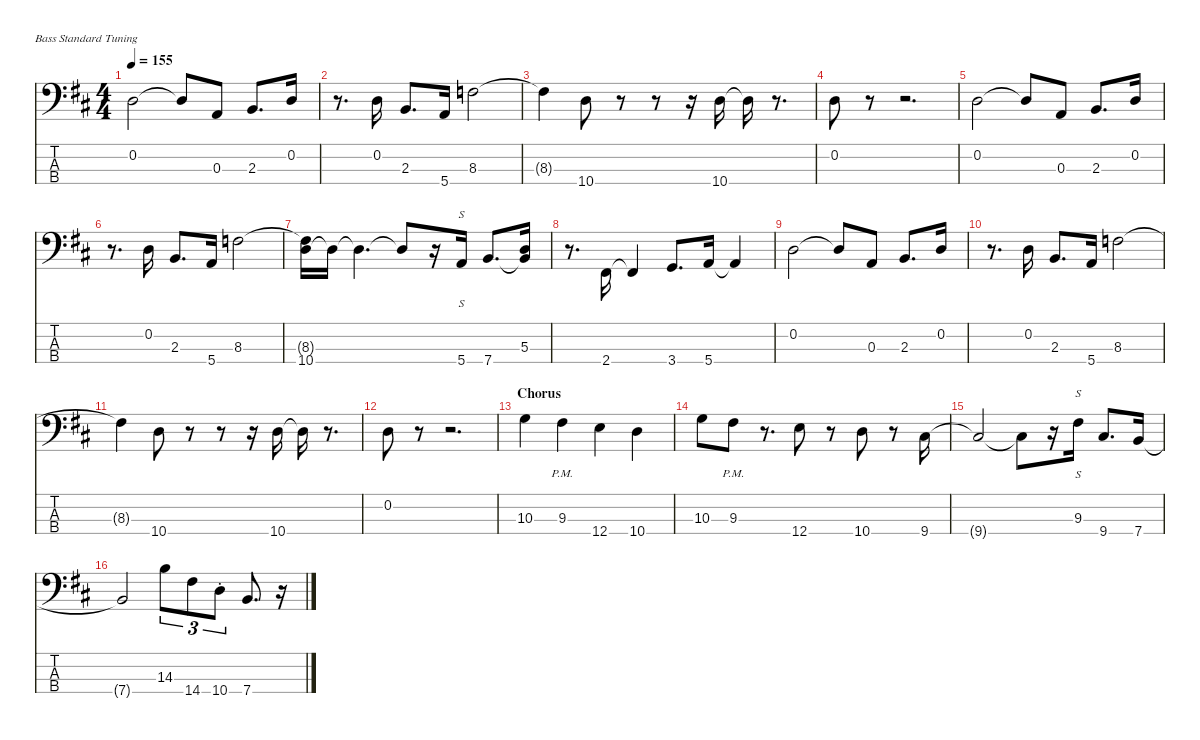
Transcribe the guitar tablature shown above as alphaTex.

\hideDynamics
\bracketExtendMode nobrackets
\singleTrackTrackNamePolicy hidden
\multiTrackTrackNamePolicy hidden
\otherSystemsTrackNameOrientation horizontal
\track ("Bass" "E-Bass") {instrument electricbassfinger}
\staff {score tabs}
\tuning (G2 D2 A1 E1)
\ts (4 4)
\tempo 155
\clef f4
\ks d
0.2{acc forcenatural}.2{dy f beam Down} 0.2{t acc forcenatural}.8{beam Up} 0.3{acc forcenatural}.8{beam Up} 2.3{acc forcenatural}.8{d beam Up} 0.2{acc forcenatural}.16{beam Up} |
r.8{d beam Down} 0.2{acc forcenatural}.16{beam Down} 2.3{acc forcenatural}.8{d beam Up} 5.4{acc forcenatural}.16{beam Up} 8.3{acc forcenatural}.2{dy mf beam Down} |
8.3{t acc forcenatural}.4{beam Down} 10.4{acc forcenatural}.8{dy f beam Down} r.8{beam Down} r.8{beam Down} r.16{beam Down} 10.4{acc forcenatural}.16{beam Down} 10.4{t acc forcenatural}.16{beam Down} r.8{d beam Down} |
0.2{acc forcenatural}.8{beam Down} r.8{beam Down} r.2{d beam Down} |
0.2{acc forcenatural}.2{beam Down} 0.2{t acc forcenatural}.8{beam Up} 0.3{acc forcenatural}.8{beam Up} 2.3{acc forcenatural}.8{d beam Up} 0.2{acc forcenatural}.16{beam Up} |
r.8{d beam Down} 0.2{acc forcenatural}.16{beam Down} 2.3{acc forcenatural}.8{d beam Up} 5.4{acc forcenatural}.16{beam Up} 8.3{acc forcenatural}.2{dy mf beam Down} |
(8.3{t acc forcenatural} 10.4{acc forcenatural}).16{dy f beam Down} 10.4{t acc forcenatural}.16{beam Down} 10.4{t acc forcenatural}.4{d beam Down} 10.4{t acc forcenatural}.8{beam Up} r.16{beam Up} 5.4{acc forcenatural}.16{s dy mp beam Up} 7.4{acc forcenatural}.8{d dy f beam Up} (7.4{t acc forcenatural} 5.3{acc forcenatural}).16{beam Up} |
r.8{d beam Down} 2.4{acc #}.16{beam Up} 2.4{t acc #}.4{beam Up} 3.4{acc forcenatural}.8{d beam Up} 5.4{acc forcenatural}.16{beam Up} 5.4{t acc forcenatural}.4{beam Up} |
0.2{acc forcenatural}.2{beam Down} 0.2{t acc forcenatural}.8{beam Up} 0.3{acc forcenatural}.8{beam Up} 2.3{acc forcenatural}.8{d beam Up} 0.2{acc forcenatural}.16{beam Up} |
r.8{d beam Down} 0.2{acc forcenatural}.16{beam Down} 2.3{acc forcenatural}.8{d beam Up} 5.4{acc forcenatural}.16{beam Up} 8.3{acc forcenatural}.2{dy mf beam Down} |
8.3{t acc forcenatural}.4{beam Down} 10.4{acc forcenatural}.8{dy f beam Down} r.8{beam Down} r.8{beam Down} r.16{beam Down} 10.4{acc forcenatural}.16{beam Down} 10.4{t acc forcenatural}.16{beam Down} r.8{d beam Down} |
0.2{acc forcenatural}.8{beam Down} r.8{beam Down} r.2{d beam Down} |
\section ("" "Chorus")
10.3{acc forcenatural}.4{beam Down} 9.3{pm acc #}.4{beam Down} 12.4{acc forcenatural}.4{beam Down} 10.4{acc forcenatural}.4{beam Down} |
10.3{acc forcenatural}.8{beam Down} 9.3{pm acc #}.8{beam Down} r.8{d beam Down} 12.4{acc forcenatural}.8{beam Down} r.8{beam Down} 10.4{acc forcenatural}.8{beam Down} r.8{beam Down} 9.4{acc #}.16{dy mf beam Up} |
9.4{t acc #}.2{beam Up} 9.4{t acc #}.8{beam Down} r.16{beam Down} 9.3{acc #}.16{s dy mp beam Down} 9.4{acc #}.8{d dy f beam Up} 7.4{acc forcenatural}.16{beam Up} |
7.4{t acc forcenatural}.2{beam Up} 14.3{acc forcenatural}.8{tu (3 2) dy mf beam Down} 14.4{acc #}.8{tu (3 2) dy f beam Down} 10.4{st acc forcenatural}.8{tu (3 2) beam Down} 7.4{acc forcenatural}.8{d beam Up} r.16{beam Up}
